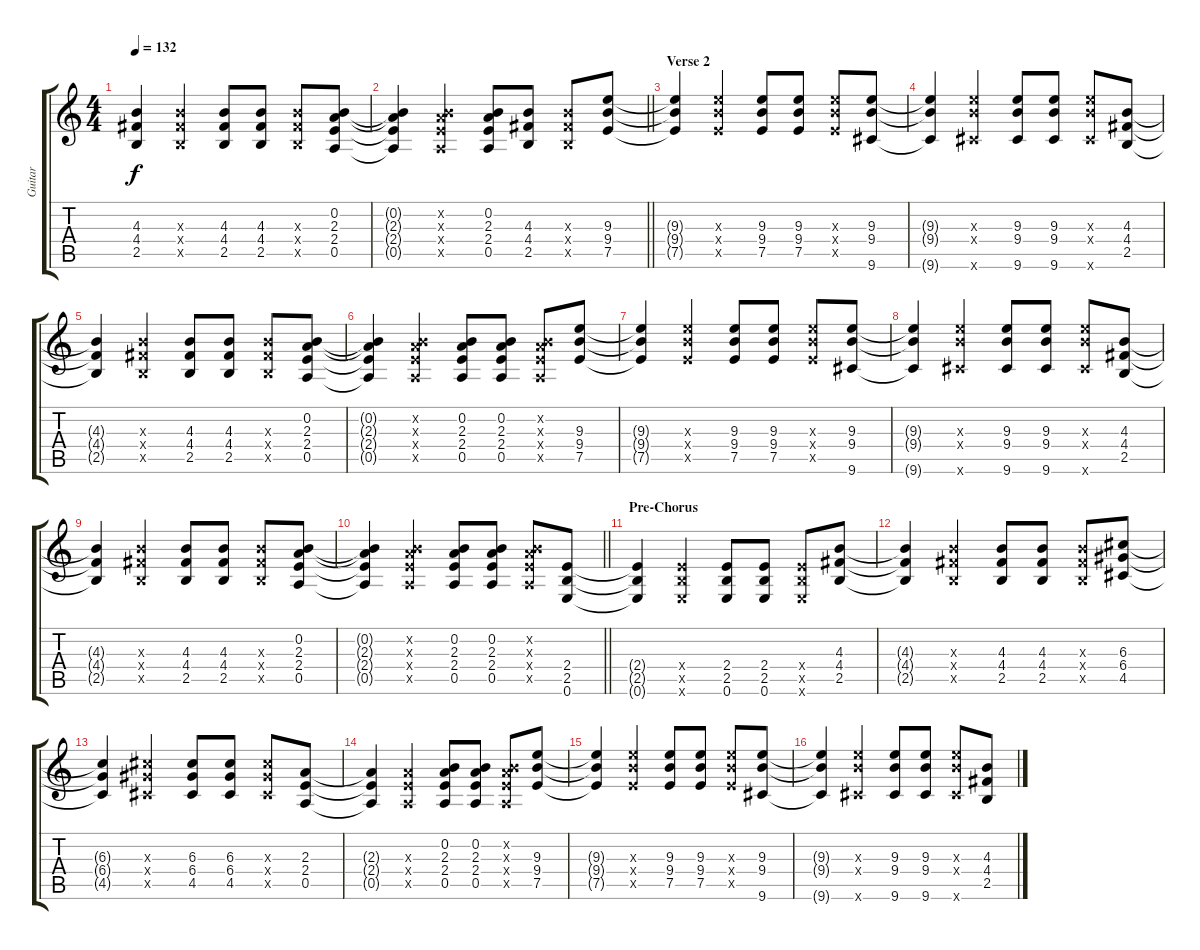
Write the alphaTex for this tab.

\track ("Guitar" "Guitar") {instrument distortionguitar}
\staff {score tabs}
\tuning (E4 B3 G3 D3 A2 E2) {hide}
\ts (4 4)
\tempo 132
\clef g2
\ks c
(4.3{t} 4.4{t} 2.5{t}).4{dy f} (4.3{x} 4.4{x} 2.5{x}).4 (4.3 4.4 2.5).8 (4.3 4.4 2.5).8 (4.3{x} 4.4{x} 2.5{x}).8 (0.2 2.3 2.4 0.5).8 |
\barLineRight lightlight
(0.2{t} 2.3{t} 2.4{t} 0.5{t}).4 (0.2{x} 2.3{x} 2.4{x} 0.5{x}).4 (0.2 2.3 2.4 0.5).8 (4.3 4.4 2.5).8 (4.3{x} 4.4{x} 2.5{x}).8 (9.3 9.4 7.5).8 |
\section ("" "Verse 2")
(9.3{t} 9.4{t} 7.5{t}).4 (9.3{x} 9.4{x} 7.5{x}).4 (9.3 9.4 7.5).8 (9.3 9.4 7.5).8 (9.3{x} 9.4{x} 7.5{x}).8 (9.3 9.4 9.6).8 |
(9.3{t} 9.4{t} 9.6{t}).4 (9.3{x} 9.4{x} 9.6{x}).4 (9.3 9.4 9.6).8 (9.3 9.4 9.6).8 (9.3{x} 9.4{x} 9.6{x}).8 (4.3 4.4 2.5).8 |
(4.3{t} 4.4{t} 2.5{t}).4 (4.3{x} 4.4{x} 2.5{x}).4 (4.3 4.4 2.5).8 (4.3 4.4 2.5).8 (4.3{x} 4.4{x} 2.5{x}).8 (0.2 2.3 2.4 0.5).8 |
(0.2{t} 2.3{t} 2.4{t} 0.5{t}).4 (0.2{x} 2.3{x} 2.4{x} 0.5{x}).4 (0.2 2.3 2.4 0.5).8 (0.2 2.3 2.4 0.5).8 (0.2{x} 2.3{x} 2.4{x} 0.5{x}).8 (9.3 9.4 7.5).8 |
(9.3{t} 9.4{t} 7.5{t}).4 (9.3{x} 9.4{x} 7.5{x}).4 (9.3 9.4 7.5).8 (9.3 9.4 7.5).8 (9.3{x} 9.4{x} 7.5{x}).8 (9.3 9.4 9.6).8 |
(9.3{t} 9.4{t} 9.6{t}).4 (9.3{x} 9.4{x} 9.6{x}).4 (9.3 9.4 9.6).8 (9.3 9.4 9.6).8 (9.3{x} 9.4{x} 9.6{x}).8 (4.3 4.4 2.5).8 |
(4.3{t} 4.4{t} 2.5{t}).4 (4.3{x} 4.4{x} 2.5{x}).4 (4.3 4.4 2.5).8 (4.3 4.4 2.5).8 (4.3{x} 4.4{x} 2.5{x}).8 (0.2 2.3 2.4 0.5).8 |
\barLineRight lightlight
(0.2{t} 2.3{t} 2.4{t} 0.5{t}).4 (0.2{x} 2.3{x} 2.4{x} 0.5{x}).4 (0.2 2.3 2.4 0.5).8 (0.2 2.3 2.4 0.5).8 (0.2{x} 2.3{x} 2.4{x} 0.5{x}).8 (2.4 2.5 0.6).8 |
\section ("" "Pre-Chorus")
(2.4{t} 2.5{t} 0.6{t}).4 (2.4{x} 2.5{x} 0.6{x}).4 (2.4 2.5 0.6).8 (2.4 2.5 0.6).8 (2.4{x} 2.5{x} 0.6{x}).8 (4.3 4.4 2.5).8 |
(4.3{t} 4.4{t} 2.5{t}).4 (4.3{x} 4.4{x} 2.5{x}).4 (4.3 4.4 2.5).8 (4.3 4.4 2.5).8 (4.3{x} 4.4{x} 2.5{x}).8 (6.3 6.4 4.5).8 |
(6.3{t} 6.4{t} 4.5{t}).4 (6.3{x} 6.4{x} 4.5{x}).4 (6.3 6.4 4.5).8 (6.3 6.4 4.5).8 (6.3{x} 6.4{x} 4.5{x}).8 (2.3 2.4 0.5).8 |
(2.3{t} 2.4{t} 0.5{t}).4 (2.3{x} 2.4{x} 0.5{x}).4 (0.2 2.3 2.4 0.5).8 (0.2 2.3 2.4 0.5).8 (0.2{x} 2.3{x} 2.4{x} 0.5{x}).8 (9.3 9.4 7.5).8 |
(9.3{t} 9.4{t} 7.5{t}).4 (9.3{x} 9.4{x} 7.5{x}).4 (9.3 9.4 7.5).8 (9.3 9.4 7.5).8 (9.3{x} 9.4{x} 7.5{x}).8 (9.3 9.4 9.6).8 |
(9.3{t} 9.4{t} 9.6{t}).4 (9.3{x} 9.4{x} 9.6{x}).4 (9.3 9.4 9.6).8 (9.3 9.4 9.6).8 (9.3{x} 9.4{x} 9.6{x}).8 (4.3 4.4 2.5).8
